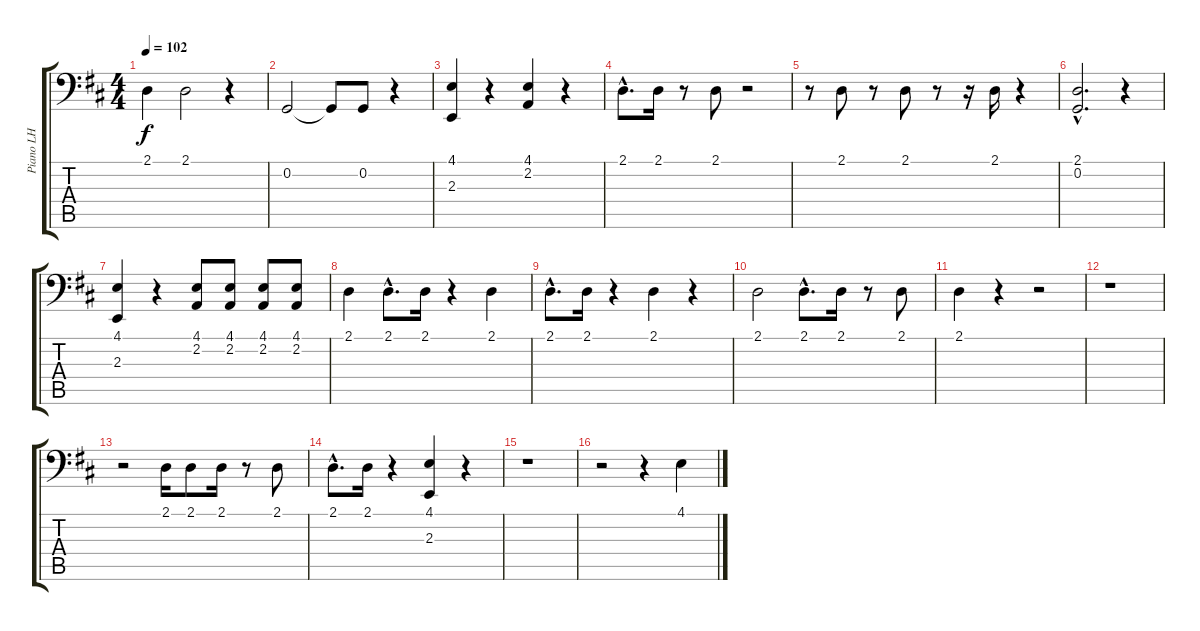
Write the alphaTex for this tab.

\track ("Piano LH" "Piano LH") {instrument brightacousticpiano}
\staff {score tabs}
\tuning (C3 G2 D2 A1 E1 B0) {hide}
\ts (4 4)
\tempo 102
\clef f4
\ks d
2.1{t}.4{dy f} 2.1.2 r.4 |
0.2.2 0.2{t}.8 0.2.8 r.4 |
(4.1 2.3).4 r.4 (4.1 2.2).4 r.4 |
2.1{hac}.8{d} 2.1.16 r.8 2.1.8 r.2 |
r.8 2.1.8 r.8 2.1.8 r.8 r.16 2.1.16 r.4 |
(2.1{hac} 0.2{hac}).2{d} r.4 |
(4.1 2.3).4 r.4 (4.1 2.2).8 (4.1 2.2).8 (4.1 2.2).8 (4.1 2.2).8 |
2.1.4 2.1{hac}.8{d} 2.1.16 r.4 2.1.4 |
2.1{hac}.8{d} 2.1.16 r.4 2.1.4 r.4 |
2.1.2 2.1{hac}.8{d} 2.1.16 r.8 2.1.8 |
2.1.4 r.4 r.2 |
r.1 |
r.2 2.1.16 2.1.8 2.1.16 r.8 2.1.8 |
2.1{hac}.8{d} 2.1.16 r.4 (4.1 2.3).4 r.4 |
r.1 |
r.2 r.4 4.1.4
